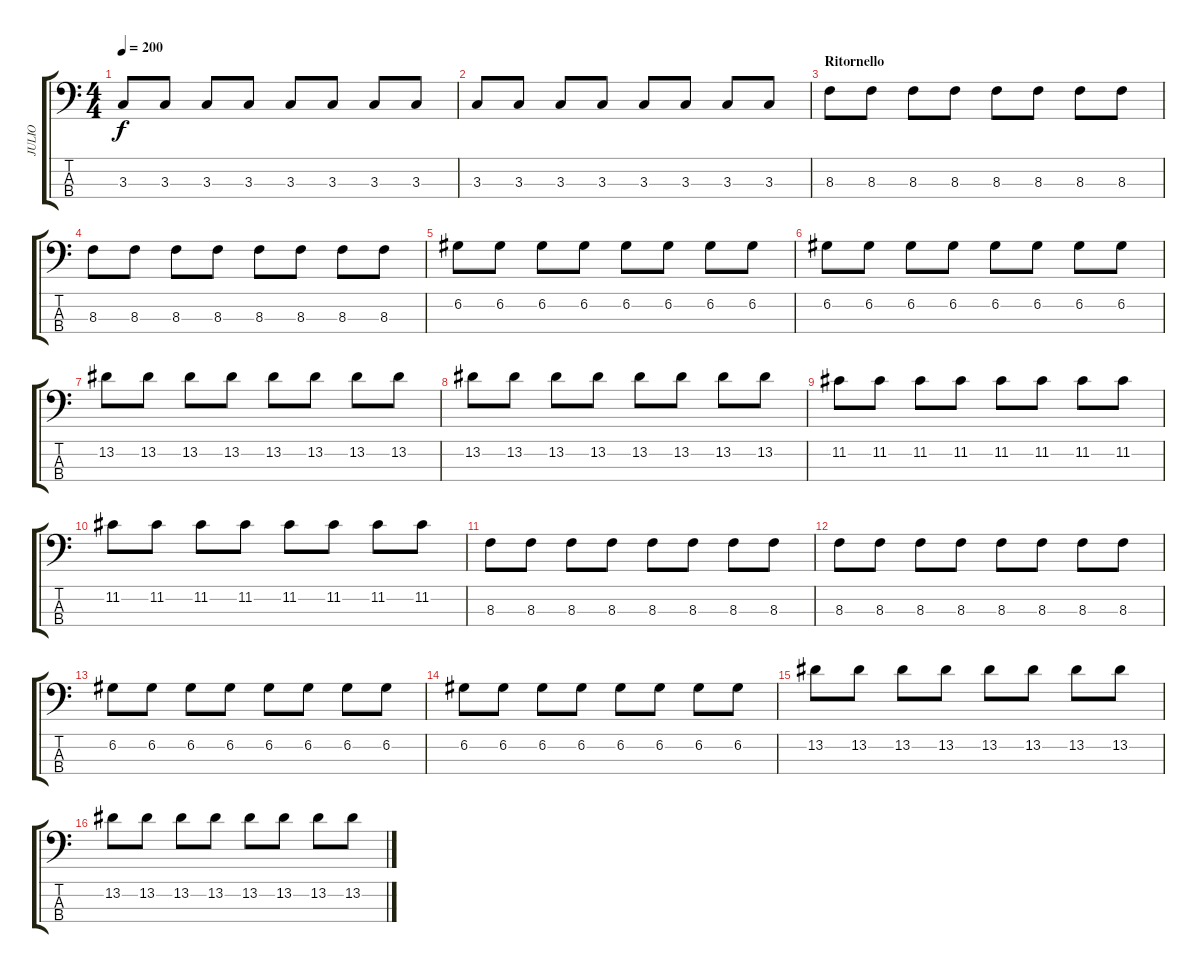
\track ("JULIO" "JULIO") {instrument acousticbass}
\staff {score tabs}
\tuning (G2 D2 A1 E1) {hide}
\ts (4 4)
\tempo 200
\clef f4
\ks c
3.3.8{dy f} 3.3.8 3.3.8 3.3.8 3.3.8 3.3.8 3.3.8 3.3.8 |
3.3.8 3.3.8 3.3.8 3.3.8 3.3.8 3.3.8 3.3.8 3.3.8 |
\section ("" "Ritornello")
8.3.8 8.3.8 8.3.8 8.3.8 8.3.8 8.3.8 8.3.8 8.3.8 |
8.3.8 8.3.8 8.3.8 8.3.8 8.3.8 8.3.8 8.3.8 8.3.8 |
6.2.8 6.2.8 6.2.8 6.2.8 6.2.8 6.2.8 6.2.8 6.2.8 |
6.2.8 6.2.8 6.2.8 6.2.8 6.2.8 6.2.8 6.2.8 6.2.8 |
13.2.8 13.2.8 13.2.8 13.2.8 13.2.8 13.2.8 13.2.8 13.2.8 |
13.2.8 13.2.8 13.2.8 13.2.8 13.2.8 13.2.8 13.2.8 13.2.8 |
11.2.8 11.2.8 11.2.8 11.2.8 11.2.8 11.2.8 11.2.8 11.2.8 |
11.2.8 11.2.8 11.2.8 11.2.8 11.2.8 11.2.8 11.2.8 11.2.8 |
8.3.8 8.3.8 8.3.8 8.3.8 8.3.8 8.3.8 8.3.8 8.3.8 |
8.3.8 8.3.8 8.3.8 8.3.8 8.3.8 8.3.8 8.3.8 8.3.8 |
6.2.8 6.2.8 6.2.8 6.2.8 6.2.8 6.2.8 6.2.8 6.2.8 |
6.2.8 6.2.8 6.2.8 6.2.8 6.2.8 6.2.8 6.2.8 6.2.8 |
13.2.8 13.2.8 13.2.8 13.2.8 13.2.8 13.2.8 13.2.8 13.2.8 |
13.2.8 13.2.8 13.2.8 13.2.8 13.2.8 13.2.8 13.2.8 13.2.8
